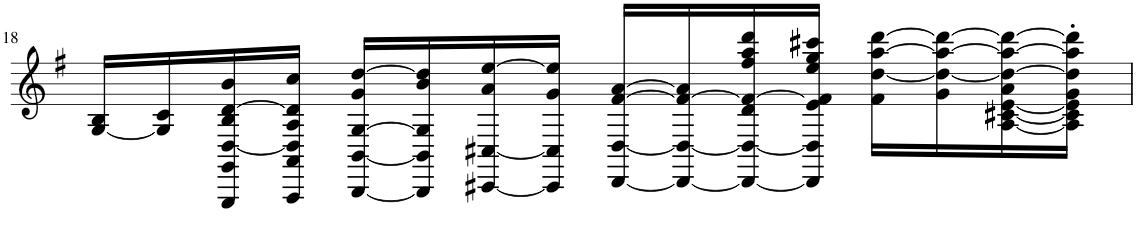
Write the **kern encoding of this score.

**kern
*part1
*staff1
*I"Violin I
*I'Vin i.
!!LO:PB:g=z
*clefG2
*k[f#]
*M4/4
=18
[16G/ 16B/LL
16G/] 16c/
16GGG/ 16GG/ [16D/ 16B/ [16d/ 16b/
16AAA/ 16AA/ 16D/] 16A/ 16d/] 16cc/JJ
[16BBB/ [16BB/ [16G/ 16g/ [16dd/LL
16BBB/] 16BB/] 16G/] 16b/ 16dd/]
[16CC#X/ [16C#X/ 16a/ [16ee/
16CC#/] 16C#/] 16g/ 16ee/]JJ
[16DD/ [16D/ [16f#/ [16a/LL
16DD/_ 16D/_ 16f#/_ 16a/]
16DD/_ 16D/_ 16d/ 16f#/_ 16ff#/ 16aa/ 16ddd/
16DD/] 16D/] 16e/ 16f#/] 16ee/ 16gg/ 16ccc#X/JJ
16f#\ [16dd\ [16aa\ [16ddd\LL
16g\ 16dd\_ 16aa\_ 16ddd\_
[16A\ [16c#X\ [16e\ 16a\ 16dd\_ 16aa\_ 16ddd\_
16A\]' 16c#\]' 16e\]' 16g\' 16dd\]' 16aa\]' 16ddd\]'JJ
=
*-
